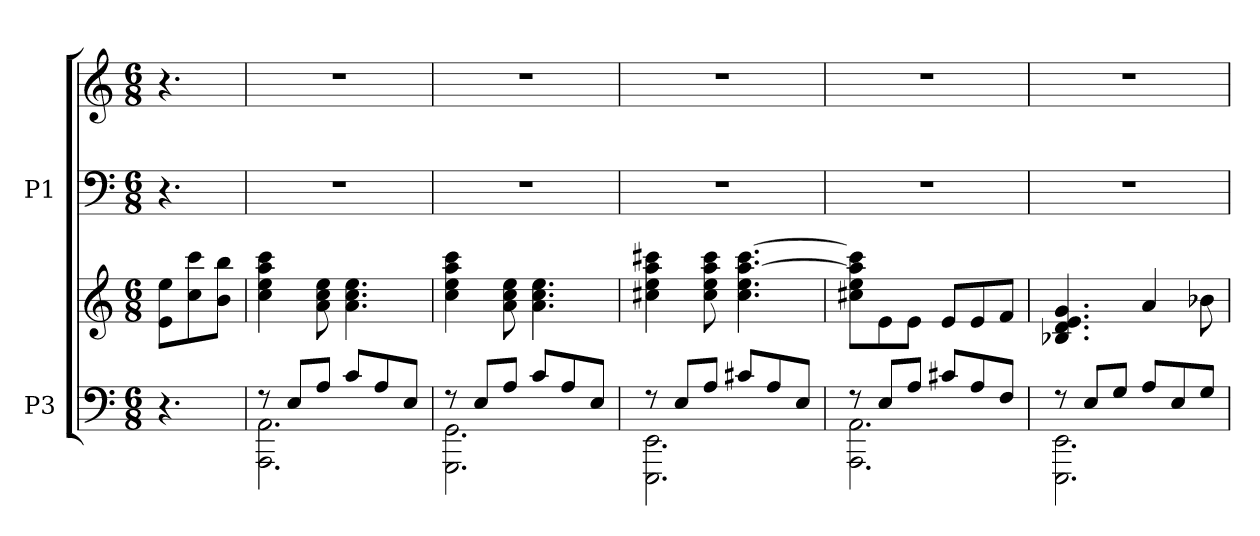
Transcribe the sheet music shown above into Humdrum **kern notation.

**kern	**kern	**kern	**kern
*part2	*part2	*part1	*part1
*staff4	*staff3	*staff2	*staff1
*I"P3	*	*I"P1	*
!!LO:PB:g=z
*clefF4	*clefG2	*clefF4	*clefG2
*k[]	*k[]	*k[]	*k[]
*C:	*C:	*C:	*C:
*M6/8	*M6/8	*M6/8	*M6/8
=1	=1	=1	=1
4.r	8ei\ 8eeiL	4.r	4.r
.	8cci\ 8ccci	.	.
.	8bi\ 8bbiJ	.	.
=2	=2	=2	=2
*^	*	*	*
!	!	!	!LO:N:vis=1	!LO:N:vis=1
8r	2.AAAi\ 2.AAi	4cci\ 4eei 4aai 4ccci	2.r	2.r
8Ei/L	.	.	.	.
8Ai/J	.	8ai\ 8cci 8eei	.	.
8ci/L	.	4.ai\ 4.cci 4.eei	.	.
8Ai/	.	.	.	.
8Ei/J	.	.	.	.
=3	=3	=3	=3	=3
!	!	!	!LO:N:vis=1	!LO:N:vis=1
8r	2.GGGi\ 2.GGi	4cci\ 4eei 4aai 4ccci	2.r	2.r
8Ei/L	.	.	.	.
8Ai/J	.	8ai\ 8cci 8eei	.	.
8ci/L	.	4.ai\ 4.cci 4.eei	.	.
8Ai/	.	.	.	.
8Ei/J	.	.	.	.
=4	=4	=4	=4	=4
!	!	!	!LO:N:vis=1	!LO:N:vis=1
8r	2.EEEi\ 2.EEi	4cc#Xi\ 4eei 4aai 4ccc#Xi	2.r	2.r
8Ei/L	.	.	.	.
8Ai/J	.	8cc#i\ 8eei 8aai 8ccc#i	.	.
8c#Xi/L	.	4.cc#i\ 4.eei [<4.aai [>4.ccc#i	.	.
8Ai/	.	.	.	.
8Ei/J	.	.	.	.
=5	=5	=5	=5	=5
!	!	!	!LO:N:vis=1	!LO:N:vis=1
8r	2.AAAi\ 2.AAi	8cc#Xi\ 8eei 8aai] 8ccc#i]L	2.r	2.r
8Ei/L	.	8ei\	.	.
8Ai/J	.	8ei\J	.	.
8c#Xi/L	.	8ei/L	.	.
8Ai/	.	8ei/	.	.
8Fi/J	.	8fi/J	.	.
!!LO:LB:g=z
=6	=6	=6	=6	=6
!	!	!	!LO:N:vis=1	!LO:N:vis=1
8r	2.EEEi\ 2.EEi	4.B-Xi/ 4.di 4.ei 4.gi	2.r	2.r
8Ei/L	.	.	.	.
8Gi/J	.	.	.	.
8Ai/L	.	4ai/	.	.
8Ei/	.	.	.	.
8Gi/J	.	8b-Xi\	.	.
*v	*v	*	*	*
=	=	=	=
*-	*-	*-	*-
